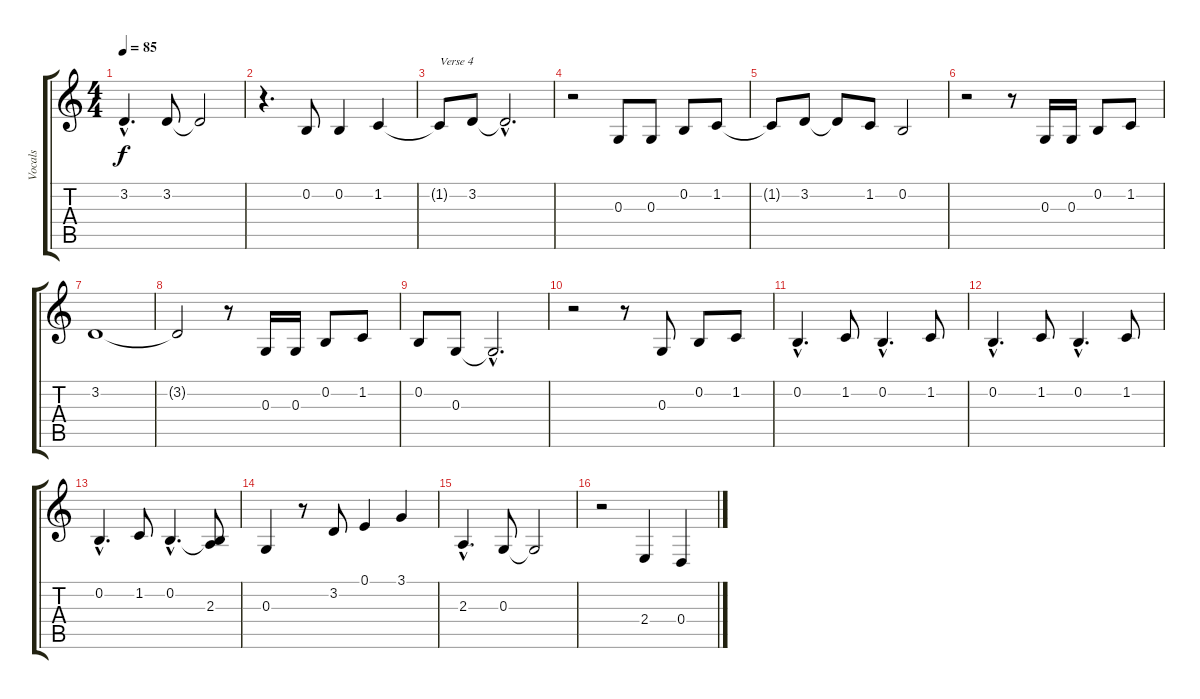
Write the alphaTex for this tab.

\track ("Vocals" "Vocals") {instrument lead2sawtooth}
\staff {score tabs}
\tuning (E4 B3 G3 D3 A2 E2) {hide}
\ts (4 4)
\tempo 85
\clef g2
\ks c
3.2{hac}.4{d dy f} 3.2.8 3.2{t}.2 |
r.4{d} 0.2.8 0.2.4 1.2.4 |
1.2{t}.8{txt "Verse 4"} 3.2.8 3.2{hac t}.2{d} |
r.2 0.3.8 0.3.8 0.2.8 1.2.8 |
1.2{t}.8 3.2.8 3.2{t}.8 1.2.8 0.2.2 |
r.2 r.8 0.3.16 0.3.16 0.2.8 1.2.8 |
3.2.1 |
3.2{t}.2 r.8 0.3.16 0.3.16 0.2.8 1.2.8 |
0.2.8 0.3.8 0.3{hac t}.2{d} |
r.2 r.8 0.3.8 0.2.8 1.2.8 |
0.2{hac}.4{d} 1.2.8 0.2{hac}.4{d} 1.2.8 |
0.2{hac}.4{d} 1.2.8 0.2{hac}.4{d} 1.2.8 |
0.2{hac}.4{d} 1.2.8 0.2{hac}.4{d} (0.2{t} 2.3).8 |
0.3.4 r.8 3.2.8 0.1.4 3.1.4 |
2.3{hac}.4{d} 0.3.8 0.3{t}.2 |
r.2 2.4.4 0.4.4
